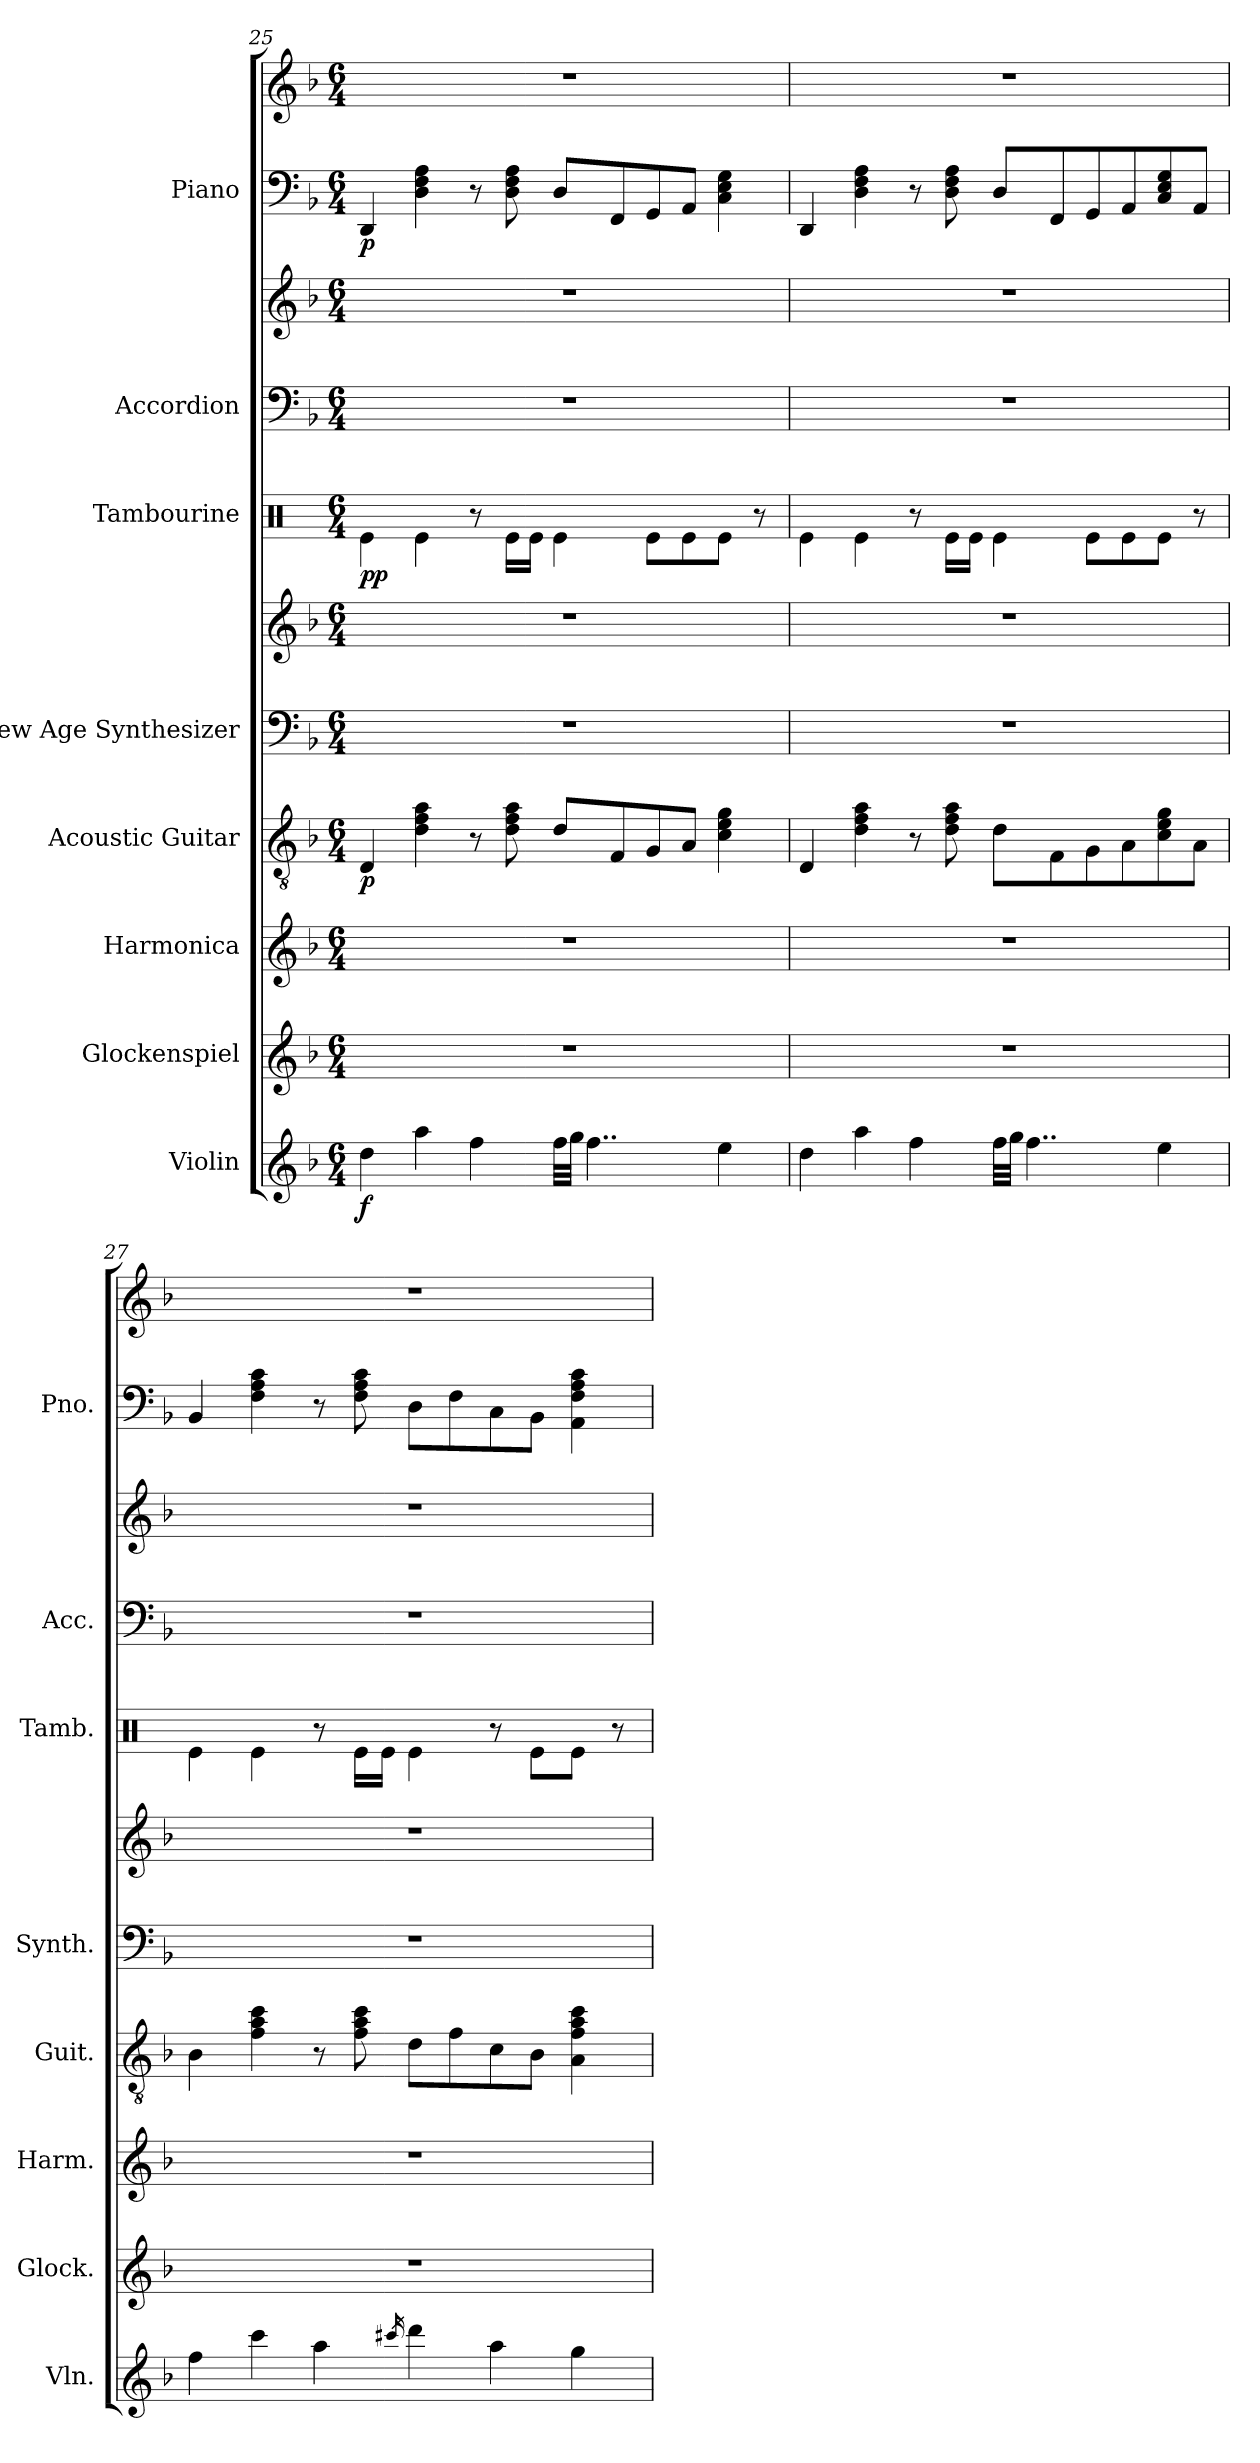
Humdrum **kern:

**kern	**dynam	**kern	**kern	**kern	**dynam	**kern	**kern	**kern	**dynam	**kern	**kern	**kern	**kern	**dynam
*part8	*part8	*part7	*part6	*part5	*part5	*part4	*part4	*part3	*part3	*part2	*part2	*part1	*part1	*part1
*staff11	*staff11	*staff10	*staff9	*staff8	*staff8	*staff7	*staff6	*staff5	*staff5	*staff4	*staff3	*staff2	*staff1	*staff1/2
*I"Violin	*	*I"Glockenspiel	*I"Harmonica	*I"Acoustic Guitar	*	*I"New Age Synthesizer	*	*I"Tambourine	*	*I"Accordion	*	*I"Piano	*	*
*I'Vln.	*	*I'Glock.	*I'Harm.	*I'Guit.	*	*I'Synth.	*	*I'Tamb.	*	*I'Acc.	*	*I'Pno.	*	*
!!LO:PB:g=z
*clefG2	*	*clefG2	*clefG2	*clefGv2	*	*clefF4	*clefG2	*clefX	*	*clefF4	*clefG2	*clefF4	*clefG2	*
*	*	*ITrd-14c-24	*	*	*	*	*	*	*	*	*	*	*	*
*k[b-]	*	*k[b-]	*k[b-]	*k[b-]	*	*k[b-]	*k[b-]	*k[]	*	*k[b-]	*k[b-]	*k[b-]	*k[b-]	*
*M6/4	*	*M6/4	*M6/4	*M6/4	*	*M6/4	*M6/4	*M6/4	*	*M6/4	*M6/4	*M6/4	*M6/4	*
=25	=25	=25	=25	=25	=25	=25	=25	=25	=25	=25	=25	=25	=25	=25
!	!LO:DY:b	!	!	!	!LO:DY:b	!	!	!	!LO:DY:b	!	!	!	!	!LO:DY:b=2
4dd\	f	1.r	1.r	4D/	p	1.r	1.r	4Re\	pp	1.r	1.r	4DD/	1.r	p
4aa\	.	.	.	4d\ 4f\ 4a\	.	.	.	4Re\	.	.	.	4D\ 4F\ 4A\	.	.
4ff\	.	.	.	8r	.	.	.	8r	.	.	.	8r	.	.
.	.	.	.	8d\ 8f\ 8a\	.	.	.	16Re\LL	.	.	.	8D\ 8F\ 8A\	.	.
.	.	.	.	.	.	.	.	16Re\JJ	.	.	.	.	.	.
32ff\LLL	.	.	.	8d/L	.	.	.	4Re\	.	.	.	8D/L	.	.
32gg\JJJ	.	.	.	.	.	.	.	.	.	.	.	.	.	.
4..ff\	.	.	.	.	.	.	.	.	.	.	.	.	.	.
.	.	.	.	8F/	.	.	.	.	.	.	.	8FF/	.	.
.	.	.	.	8G/	.	.	.	8Re\L	.	.	.	8GG/	.	.
.	.	.	.	8A/J	.	.	.	8Re\	.	.	.	8AA/J	.	.
4ee\	.	.	.	4c\ 4e\ 4g\	.	.	.	8Re\J	.	.	.	4C\ 4E\ 4G\	.	.
.	.	.	.	.	.	.	.	8r	.	.	.	.	.	.
=26	=26	=26	=26	=26	=26	=26	=26	=26	=26	=26	=26	=26	=26	=26
4dd\	.	1.r	1.r	4D/	.	1.r	1.r	4Re\	.	1.r	1.r	4DD/	1.r	.
4aa\	.	.	.	4d\ 4f\ 4a\	.	.	.	4Re\	.	.	.	4D\ 4F\ 4A\	.	.
4ff\	.	.	.	8r	.	.	.	8r	.	.	.	8r	.	.
.	.	.	.	8d\ 8f\ 8a\	.	.	.	16Re\LL	.	.	.	8D\ 8F\ 8A\	.	.
.	.	.	.	.	.	.	.	16Re\JJ	.	.	.	.	.	.
32ff\LLL	.	.	.	8d\L	.	.	.	4Re\	.	.	.	8D/L	.	.
32gg\JJJ	.	.	.	.	.	.	.	.	.	.	.	.	.	.
4..ff\	.	.	.	.	.	.	.	.	.	.	.	.	.	.
.	.	.	.	8F\	.	.	.	.	.	.	.	8FF/	.	.
.	.	.	.	8G\	.	.	.	8Re\L	.	.	.	8GG/	.	.
.	.	.	.	8A\	.	.	.	8Re\	.	.	.	8AA/	.	.
4ee\	.	.	.	8c\ 8e\ 8g\	.	.	.	8Re\J	.	.	.	8C/ 8E/ 8G/	.	.
.	.	.	.	8A\J	.	.	.	8r	.	.	.	8AA/J	.	.
=27	=27	=27	=27	=27	=27	=27	=27	=27	=27	=27	=27	=27	=27	=27
4ff\	.	1.r	1.r	4B-\	.	1.r	1.r	4Re\	.	1.r	1.r	4BB-/	1.r	.
4ccc\	.	.	.	4f\ 4a\ 4cc\	.	.	.	4Re\	.	.	.	4F\ 4A\ 4c\	.	.
4aa\	.	.	.	8r	.	.	.	8r	.	.	.	8r	.	.
.	.	.	.	8f\ 8a\ 8cc\	.	.	.	16Re\LL	.	.	.	8F\ 8A\ 8c\	.	.
.	.	.	.	.	.	.	.	16Re\JJ	.	.	.	.	.	.
16qccc#X/	.	.	.	.	.	.	.	.	.	.	.	.	.	.
4ddd\	.	.	.	8d\L	.	.	.	4Re\	.	.	.	8D\L	.	.
.	.	.	.	8f\	.	.	.	.	.	.	.	8F\	.	.
4aa\	.	.	.	8c\	.	.	.	8r	.	.	.	8C\	.	.
.	.	.	.	8B-\J	.	.	.	8Re\L	.	.	.	8BB-\J	.	.
4gg\	.	.	.	4A\ 4f\ 4a\ 4cc\	.	.	.	8Re\J	.	.	.	4AA\ 4F\ 4A\ 4c\	.	.
.	.	.	.	.	.	.	.	8r	.	.	.	.	.	.
=	=	=	=	=	=	=	=	=	=	=	=	=	=	=
*-	*-	*-	*-	*-	*-	*-	*-	*-	*-	*-	*-	*-	*-	*-
